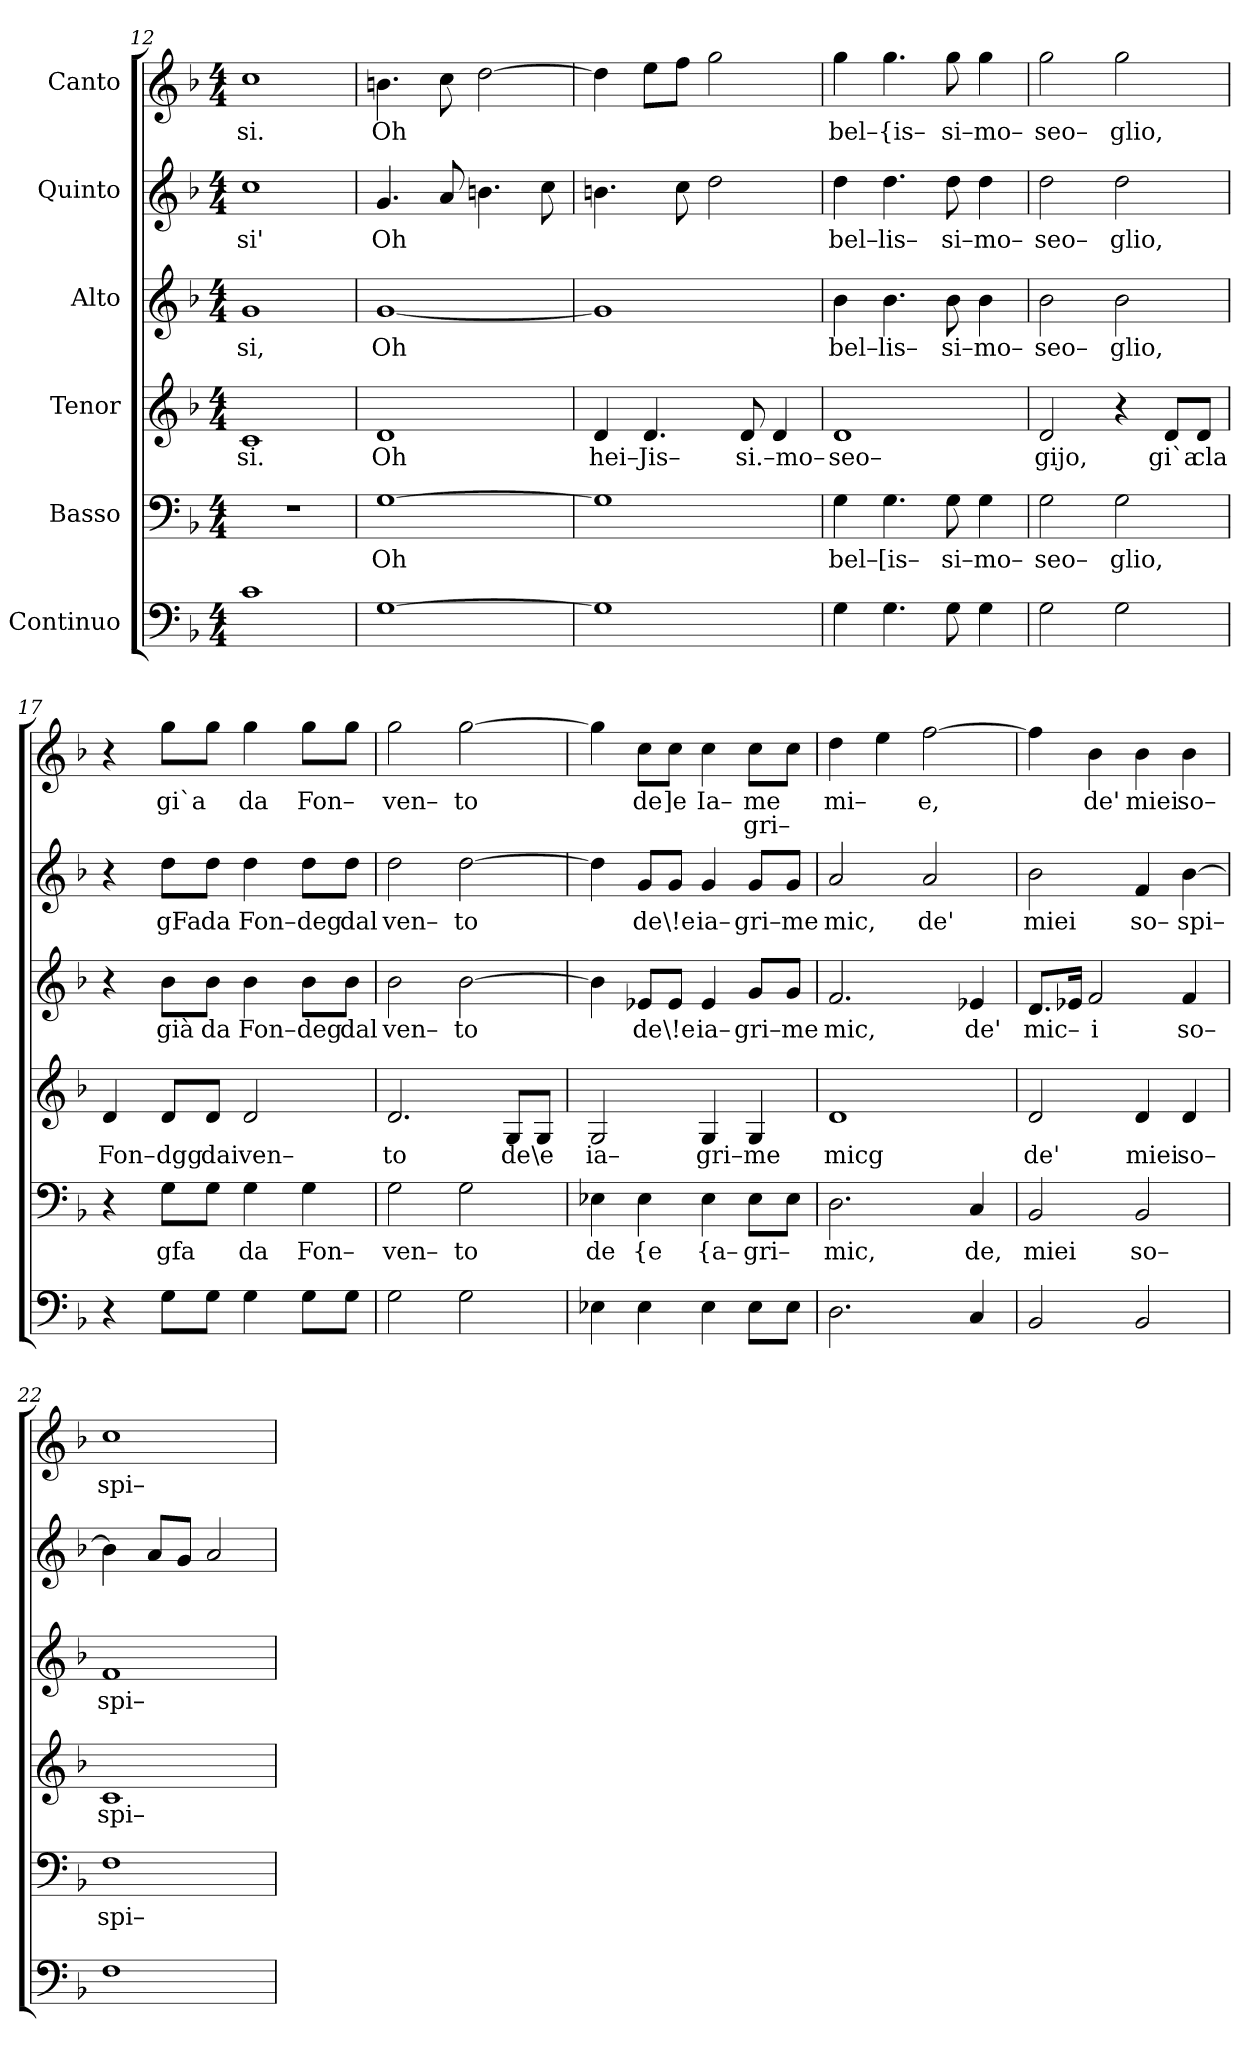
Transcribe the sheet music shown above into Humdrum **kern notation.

**kern	**kern	**text	**kern	**text	**kern	**text	**kern	**text	**kern	**text	**text
*part6	*part5	*part5	*part4	*part4	*part3	*part3	*part2	*part2	*part1	*part1	*part1
*staff6	*staff5	*staff5	*staff4	*staff4	*staff3	*staff3	*staff2	*staff2	*staff1	*staff1	*staff1
*I"Continuo	*I"Basso	*	*I"Tenor	*	*I"Alto	*	*I"Quinto	*	*I"Canto	*	*
*clefF4	*clefF4	*	*clefG2	*	*clefG2	*	*clefG2	*	*clefG2	*	*
*k[b-]	*k[b-]	*	*k[b-]	*	*k[b-]	*	*k[b-]	*	*k[b-]	*	*
*F:	*F:	*	*F:	*	*F:	*	*F:	*	*F:	*	*
*M4/4	*M4/4	*	*M4/4	*	*M4/4	*	*M4/4	*	*M4/4	*	*
=12	=12	=12	=12	=12	=12	=12	=12	=12	=12	=12	=12
!	!	!	!	!LO:LY:b	!	!LO:LY:b	!	!LO:LY:b	!	!LO:LY:b	!
1c	1r	.	1c	si.	1g	si,	1cc	si'	1cc	si.	.
=13	=13	=13	=13	=13	=13	=13	=13	=13	=13	=13	=13
!	!	!LO:LY:b	!	!LO:LY:b	!	!LO:LY:b	!	!LO:LY:b	!	!LO:LY:b	!
[1G	[1G	Oh	1d	Oh	[1g	Oh	4.g/	Oh	4.bn\	Oh	.
.	.	.	.	.	.	.	8a/	.	8cc\	.	.
.	.	.	.	.	.	.	4.bn\	.	[2dd\	.	.
.	.	.	.	.	.	.	8cc\	.	.	.	.
=14	=14	=14	=14	=14	=14	=14	=14	=14	=14	=14	=14
!	!	!	!	!LO:LY:b	!	!	!	!	!	!	!
1G]	1G]	.	4d/	hei–	1g]	.	4.bn\	.	4dd\]	.	.
!	!	!	!	!LO:LY:b	!	!	!	!	!	!	!
.	.	.	4.d/	Jis–	.	.	.	.	8ee\L	.	.
.	.	.	.	.	.	.	8cc\	.	8ff\J	.	.
.	.	.	.	.	.	.	2dd\	.	2gg\	.	.
!	!	!	!	!LO:LY:b	!	!	!	!	!	!	!
.	.	.	8d/	si.–mo–	.	.	.	.	.	.	.
.	.	.	4d/	.	.	.	.	.	.	.	.
=15	=15	=15	=15	=15	=15	=15	=15	=15	=15	=15	=15
!	!	!LO:LY:b	!	!LO:LY:b	!	!LO:LY:b	!	!LO:LY:b	!	!LO:LY:b	!
4G\	4G\	bel–	1d	seo–	4b-\	bel–	4dd\	bel–	4gg\	bel–	.
!	!	!LO:LY:b	!	!	!	!LO:LY:b	!	!LO:LY:b	!	!LO:LY:b	!
4.G\	4.G\	[is–	.	.	4.b-\	lis–	4.dd\	lis–	4.gg\	{is–	.
!	!	!LO:LY:b	!	!	!	!LO:LY:b	!	!LO:LY:b	!	!LO:LY:b	!
8G\	8G\	si–mo–	.	.	8b-\	si–mo–	8dd\	si–mo–	8gg\	si–mo–	.
4G\	4G\	.	.	.	4b-\	.	4dd\	.	4gg\	.	.
=16	=16	=16	=16	=16	=16	=16	=16	=16	=16	=16	=16
!	!	!LO:LY:b	!	!LO:LY:b	!	!LO:LY:b	!	!LO:LY:b	!	!LO:LY:b	!
2G\	2G\	seo–	2d/	gijo,	2b-\	seo–	2dd\	seo–	2gg\	seo–	.
!	!	!LO:LY:b	!	!	!	!LO:LY:b	!	!LO:LY:b	!	!LO:LY:b	!
2G\	2G\	glio,	4r	.	2b-\	glio,	2dd\	glio,	2gg\	glio,	.
!	!	!	!	!LO:LY:b	!	!	!	!	!	!	!
.	.	.	8d/L	gi`a	.	.	.	.	.	.	.
!	!	!	!	!LO:LY:b	!	!	!	!	!	!	!
.	.	.	8d/J	cla	.	.	.	.	.	.	.
=17	=17	=17	=17	=17	=17	=17	=17	=17	=17	=17	=17
!	!	!	!	!LO:LY:b	!	!	!	!	!	!	!
4r	4r	.	4d/	Fon–	4r	.	4r	.	4r	.	.
!	!	!LO:LY:b	!	!LO:LY:b	!	!LO:LY:b	!	!LO:LY:b	!	!LO:LY:b	!
8G\L	8G\L	gfa	8d/L	dgg	8b-\L	già	8dd\L	gFa	8gg\L	gi`a	.
!	!	!	!	!LO:LY:b	!	!LO:LY:b	!	!LO:LY:b	!	!	!
8G\J	8G\J	.	8d/J	dai	8b-\J	da	8dd\J	da	8gg\J	.	.
!	!	!LO:LY:b	!	!LO:LY:b	!	!LO:LY:b	!	!LO:LY:b	!	!LO:LY:b	!
4G\	4G\	da	2d/	ven–	4b-\	Fon–	4dd\	Fon–	4gg\	da	.
!	!	!LO:LY:b	!	!	!	!LO:LY:b	!	!LO:LY:b	!	!LO:LY:b	!
8G\L	4G\	Fon–	.	.	8b-\L	deg	8dd\L	deg	8gg\L	Fon–	.
!	!	!	!	!	!	!LO:LY:b	!	!LO:LY:b	!	!	!
8G\J	.	.	.	.	8b-\J	dal	8dd\J	dal	8gg\J	.	.
=18	=18	=18	=18	=18	=18	=18	=18	=18	=18	=18	=18
!	!	!LO:LY:b	!	!LO:LY:b	!	!LO:LY:b	!	!LO:LY:b	!	!LO:LY:b	!
2G\	2G\	ven–	2.d/	to	2b-\	ven–	2dd\	ven–	2gg\	ven–	.
!	!	!LO:LY:b	!	!	!	!LO:LY:b	!	!LO:LY:b	!	!LO:LY:b	!
2G\	2G\	to	.	.	[2b-\	to	[2dd\	to	[2gg\	to	.
!	!	!	!	!LO:LY:b	!	!	!	!	!	!	!
.	.	.	8G/L	de	.	.	.	.	.	.	.
!	!	!	!	!LO:LY:b	!	!	!	!	!	!	!
.	.	.	8G/J	\e	.	.	.	.	.	.	.
=19	=19	=19	=19	=19	=19	=19	=19	=19	=19	=19	=19
!	!	!LO:LY:b	!	!LO:LY:b	!	!	!	!	!	!	!
4E-X\	4E-X\	de	2G/	ia–	4b-\]	.	4dd\]	.	4gg\]	.	.
!	!	!LO:LY:b	!	!	!	!LO:LY:b	!	!LO:LY:b	!	!LO:LY:b	!
4E-\	4E-\	{e	.	.	8e-X/L	de	8g/L	de	8cc\L	de	.
!	!	!	!	!	!	!LO:LY:b	!	!LO:LY:b	!	!LO:LY:b	!
.	.	.	.	.	8e-/J	\!e	8g/J	\!e	8cc\J	]e	.
!	!	!LO:LY:b	!	!LO:LY:b	!	!LO:LY:b	!	!LO:LY:b	!	!LO:LY:b	!
4E-\	4E-\	{a–	4G/	gri–	4e-/	ia–	4g/	ia–	4cc\	Ia–	.
!	!	!LO:LY:b	!	!LO:LY:b	!	!LO:LY:b	!	!LO:LY:b	!	!LO:LY:b	!LO:LY:b
8E-\L	8E-\L	gri–	4G/	me	8g/L	gri–	8g/L	gri–	8cc\L	me	gri–
!	!	!	!	!	!	!LO:LY:b	!	!LO:LY:b	!	!	!
8E-\J	8E-\J	.	.	.	8g/J	me	8g/J	me	8cc\J	.	.
=20	=20	=20	=20	=20	=20	=20	=20	=20	=20	=20	=20
!	!	!LO:LY:b	!	!LO:LY:b	!	!LO:LY:b	!	!LO:LY:b	!	!LO:LY:b	!
2.D\	2.D\	mic,	1d	micg	2.f/	mic,	2a/	mic,	4dd\	mi–	.
.	.	.	.	.	.	.	.	.	4ee\	.	.
!	!	!	!	!	!	!	!	!LO:LY:b	!	!LO:LY:b	!
.	.	.	.	.	.	.	2a/	de'	[2ff\	e,	.
!	!	!LO:LY:b	!	!	!	!LO:LY:b	!	!	!	!	!
4C/	4C/	de,	.	.	4e-X/	de'	.	.	.	.	.
=21	=21	=21	=21	=21	=21	=21	=21	=21	=21	=21	=21
!	!	!LO:LY:b	!	!LO:LY:b	!	!LO:LY:b	!	!LO:LY:b	!	!	!
2BB-/	2BB-/	miei	2d/	de'	8.d/L	mic–	2b-\	miei	4ff\]	.	.
.	.	.	.	.	16e-X/Jk	.	.	.	.	.	.
!	!	!	!	!	!	!LO:LY:b	!	!	!	!LO:LY:b	!
.	.	.	.	.	2f/	i	.	.	4b-\	de'	.
!	!	!LO:LY:b	!	!LO:LY:b	!	!	!	!LO:LY:b	!	!LO:LY:b	!
2BB-/	2BB-/	so–	4d/	miei	.	.	4f/	so–	4b-\	miei	.
!	!	!	!	!LO:LY:b	!	!LO:LY:b	!	!LO:LY:b	!	!LO:LY:b	!
.	.	.	4d/	so–	4f/	so–	[4b-\	spi–	4b-\	so–	.
=22	=22	=22	=22	=22	=22	=22	=22	=22	=22	=22	=22
!	!	!LO:LY:b	!	!LO:LY:b	!	!LO:LY:b	!	!	!	!LO:LY:b	!
1F	1F	spi–	1c	spi–	1f	spi–	4b-\]	.	1cc	spi–	.
.	.	.	.	.	.	.	8a/L	.	.	.	.
.	.	.	.	.	.	.	8g/J	.	.	.	.
.	.	.	.	.	.	.	2a/	.	.	.	.
=	=	=	=	=	=	=	=	=	=	=	=
*-	*-	*-	*-	*-	*-	*-	*-	*-	*-	*-	*-
